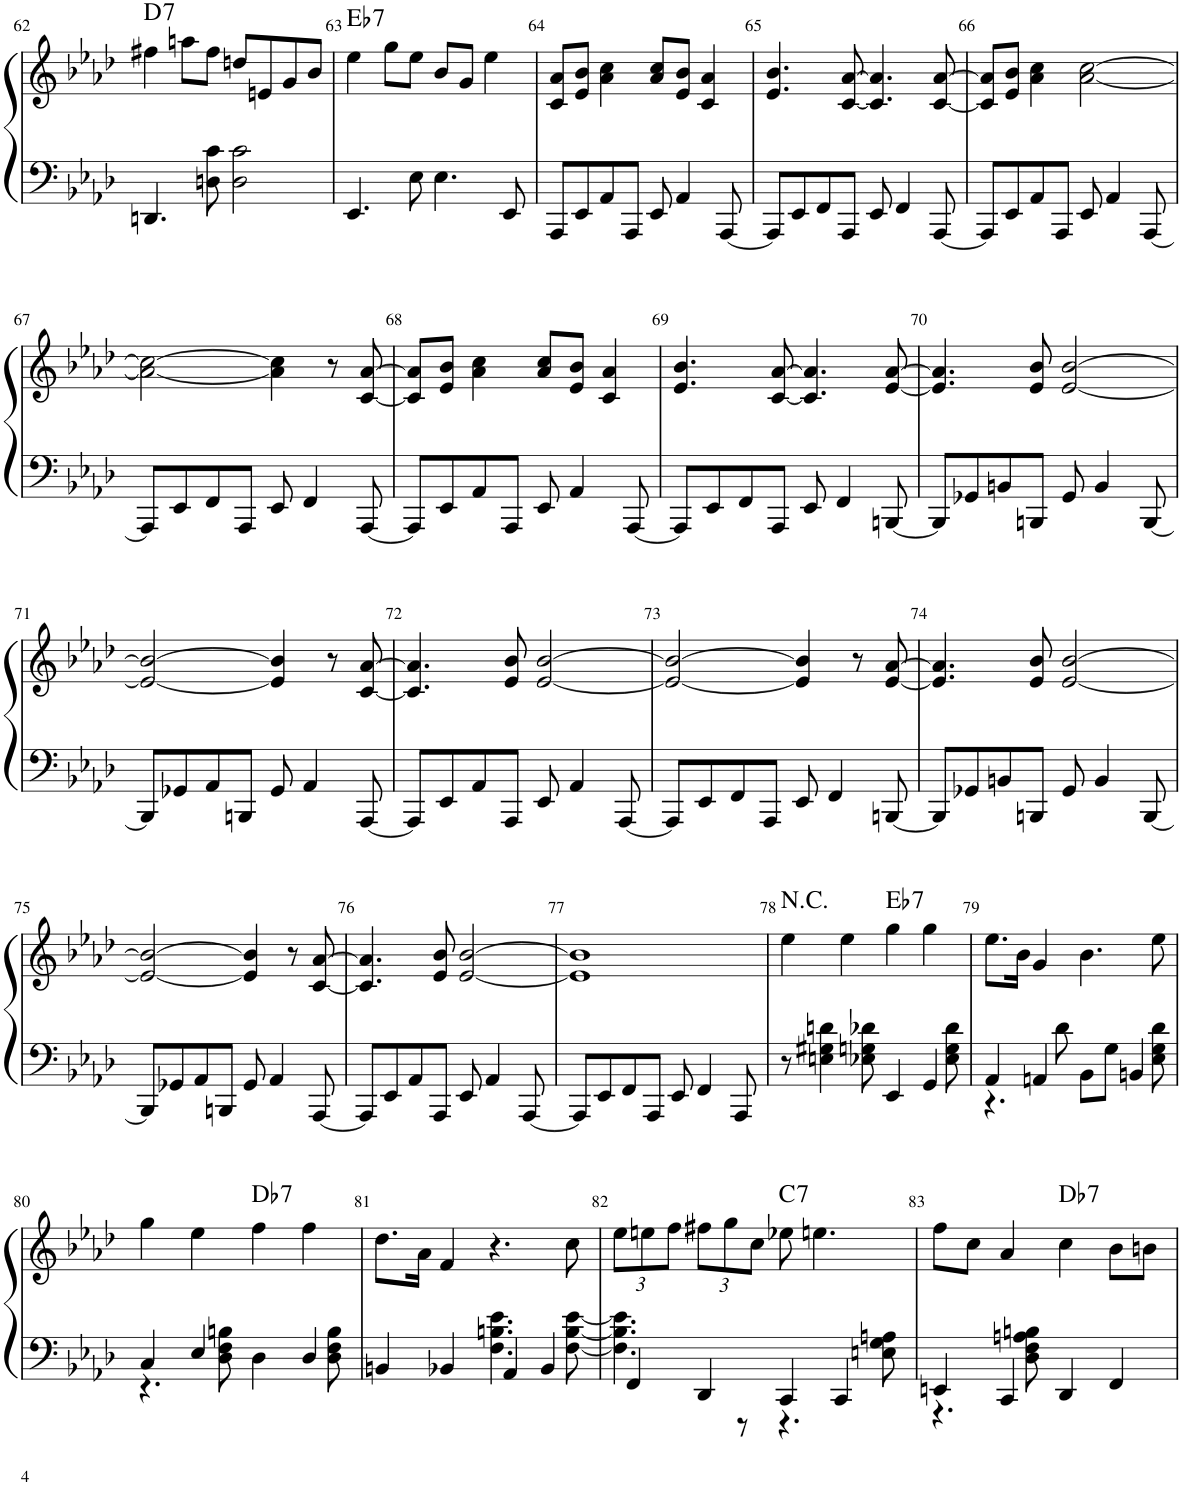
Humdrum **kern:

**kern	**kern	**harte
*part1	*part1	*part1
*staff2	*staff1	*
*I"Piano	*	*
*I'Pno.	*	*
!!LO:PB:g=z
*clefF4	*clefG2	*
*k[b-e-a-d-]	*k[b-e-a-d-]	*
*M4/4	*M4/4	*
=62	=62	=62
!	!	!LO:H:kt=7
4.DDn/	4ff#X\	D:7
.	8aan\L	.
8Dn\ 8c\	8ff#\J	.
2D\ 2c\	8ddn/L	.
.	8en/	.
.	8g/	.
.	8b-/J	.
=63	=63	=63
!	!	!LO:H:kt=7
4.EE-/	4ee-\	Eb:7
.	8gg\L	.
8E-\	8ee-\J	.
4.E-\	8b-/L	.
.	8g/J	.
.	4ee-\	.
8EE-/	.	.
=64	=64	=64
8AAA-/L	8c/ 8a-/L	.
8EE-/	8e-/ 8b-/J	.
8AA-/	4a-\ 4cc\	.
8AAA-/J	.	.
8EE-/	8a-/ 8cc/L	.
4AA-/	8e-/ 8b-/J	.
.	4c/ 4a-/	.
[8AAA-/	.	.
=65	=65	=65
8AAA-/L]	4.e-/ 4.b-/	.
8EE-/	.	.
8FF/	.	.
8AAA-/J	[8c/ [8a-/	.
8EE-/	4.c/] 4.a-/]	.
4FF/	.	.
[8AAA-/	[8c/ [8a-/	.
=66	=66	=66
8AAA-/L]	8c/] 8a-/]L	.
8EE-/	8e-/ 8b-/J	.
8AA-/	4a-\ 4cc\	.
8AAA-/J	.	.
8EE-/	[<2a-\ [2cc\	.
4AA-/	.	.
[8AAA-/	.	.
!!LO:LB:g=z
=67	=67	=67
8AAA-/L]	2a-\_ 2cc\_	.
8EE-/	.	.
8FF/	.	.
8AAA-/J	.	.
8EE-/	4a-\] 4cc\]	.
4FF/	.	.
.	8r	.
[8AAA-/	[8c/ [8a-/	.
=68	=68	=68
8AAA-/L]	8c/] 8a-/]L	.
8EE-/	8e-/ 8b-/J	.
8AA-/	4a-\ 4cc\	.
8AAA-/J	.	.
8EE-/	8a-/ 8cc/L	.
4AA-/	8e-/ 8b-/J	.
.	4c/ 4a-/	.
[8AAA-/	.	.
=69	=69	=69
8AAA-/L]	4.e-/ 4.b-/	.
8EE-/	.	.
8FF/	.	.
8AAA-/J	[8c/ [8a-/	.
8EE-/	4.c/] 4.a-/]	.
4FF/	.	.
[8BBBn/	[8e-/ [8a-/	.
=70	=70	=70
8BBB/L]	4.e-/] 4.a-/]	.
8GG-X/	.	.
8BBn/	.	.
8BBBn/J	8e-/ 8b-/	.
8GG-/	[2e-/ [>2b-/	.
4BB/	.	.
[8BBB/	.	.
!!LO:LB:g=z
=71	=71	=71
8BBB/L]	2e-/_ 2b-/_	.
8GG-X/	.	.
8AA-/	.	.
8BBBn/J	.	.
8GG-/	4e-/] 4b-/]	.
4AA-/	.	.
.	8r	.
[8AAA-/	[8c/ [8a-/	.
=72	=72	=72
8AAA-/L]	4.c/] 4.a-/]	.
8EE-/	.	.
8AA-/	.	.
8AAA-/J	8e-/ 8b-/	.
8EE-/	[2e-/ [>2b-/	.
4AA-/	.	.
[8AAA-/	.	.
=73	=73	=73
8AAA-/L]	2e-/_ 2b-/_	.
8EE-/	.	.
8FF/	.	.
8AAA-/J	.	.
8EE-/	4e-/] 4b-/]	.
4FF/	.	.
.	8r	.
[8BBBn/	[8e-/ [8a-/	.
=74	=74	=74
8BBB/L]	4.e-/] 4.a-/]	.
8GG-X/	.	.
8BBn/	.	.
8BBBn/J	8e-/ 8b-/	.
8GG-/	[2e-/ [>2b-/	.
4BB/	.	.
[8BBB/	.	.
!!LO:LB:g=z
=75	=75	=75
8BBB/L]	2e-/_ 2b-/_	.
8GG-X/	.	.
8AA-/	.	.
8BBBn/J	.	.
8GG-/	4e-/] 4b-/]	.
4AA-/	.	.
.	8r	.
[8AAA-/	[8c/ [8a-/	.
=76	=76	=76
8AAA-/L]	4.c/] 4.a-/]	.
8EE-/	.	.
8AA-/	.	.
8AAA-/J	8e-/ 8b-/	.
8EE-/	[2e-/ [>2b-/	.
4AA-/	.	.
[8AAA-/	.	.
=77	=77	=77
8AAA-/L]	1e-] 1b-]	.
8EE-/	.	.
8FF/	.	.
8AAA-/J	.	.
8EE-/	.	.
4FF/	.	.
8AAA-/	.	.
=78	=78	=78
*^	*	*
!	!	!	!LO:H:kt=N.C.
8r	2..ryy	4ee-\	N
4En\ 4G#X\ 4dn\	.	.	.
.	.	4ee-\	.
8E-X\ 8Gn\ 8d-X\	.	.	.
!	!	!	!LO:H:kt=7
4EE-/	.	4gg\	Eb:7
4GG/	.	4gg\	.
.	8E-\ 8G\ 8d-\	.	.
=79	=79	=79	=79
4AA-/	4.r	8.ee-\L	.
.	.	16b-\Jk	.
4AAn/	.	4g/	.
.	8d-\	.	.
8BB-\L	4.ryy	4.b-\	.
8G\J	.	.	.
4BBn/	.	.	.
.	8E-\ 8G\ 8d-\	8ee-\	.
!!LO:LB:g=z
=80	=80	=80	=80
4C/	4.r	4gg\	.
4E-/	.	4ee-\	.
.	8D-\ 8F\ 8Bn\	.	.
!	!	!	!LO:H:kt=7
4D-\	4.ryy	4ff\	Db:7
4D-/	.	4ff\	.
.	8D-\ 8F\ 8B\	.	.
=81	=81	=81	=81
4BBn/	2ryy	8.dd-\L	.
.	.	16a-\Jk	.
4BB-X/	.	4f/	.
4AA-/	4.F\ 4.Bn\ 4.e-\	4.r	.
4BB-/	.	.	.
.	[8F\ [8B\ [8e-\	8cc\	.
=82	=82	=82	=82
*	*	*Xbrackettup	*
4FF/	4.F\] 4.B\] 4.e-\]	12ee-\L	.
.	.	12een\	.
.	.	12ff\J	.
4DD-/	.	12ff#X\L	.
.	.	12gg\	.
.	8r	.	.
.	.	12cc\J	.
!	!	!	!LO:H:kt=7
4CC/	4.r	8ee-X\	C:7
.	.	4.een\	.
4CC/	.	.	.
.	8En\ 8G\ 8An\	.	.
=83	=83	=83	=83
4EEn/	4.r	8ff\L	.
.	.	8cc\J	.
4CC/	.	4a-/	.
.	8D-\ 8F\ 8An\ 8Bn\	.	.
!	!	!	!LO:H:kt=7
4DD-/	2ryy	4cc\	Db:7
4FF/	.	8b-\L	.
.	.	8bn\J	.
*v	*v	*	*
=	=	=
*-	*-	*-
